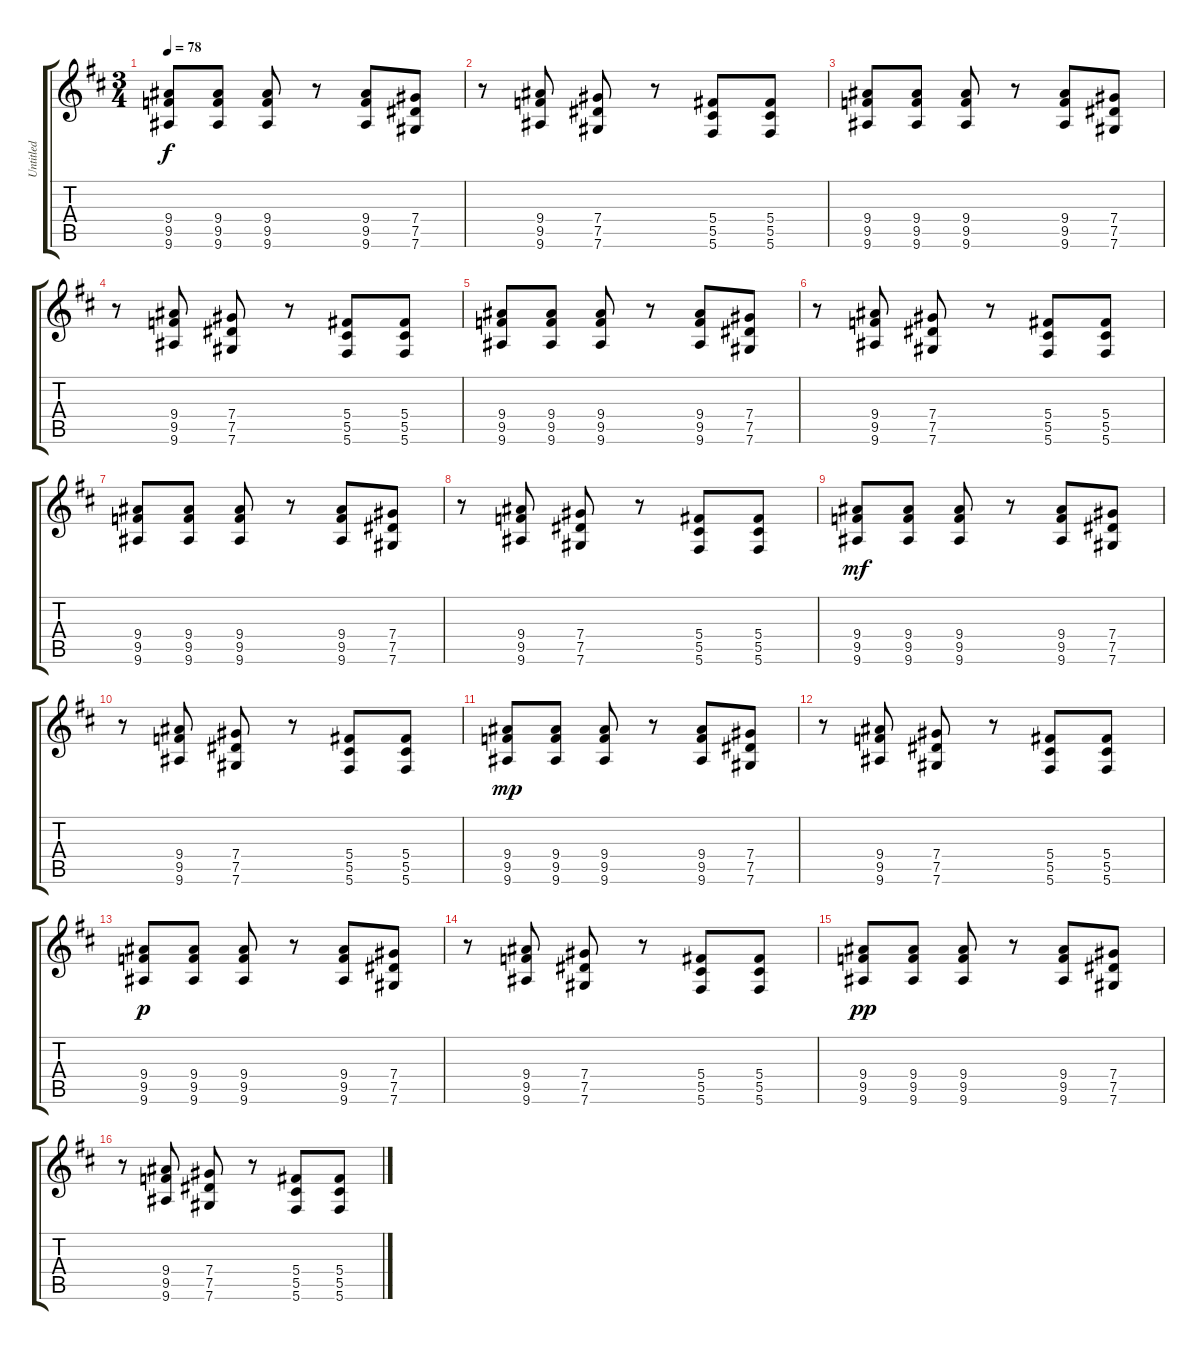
\track ("Untitled" "Untitled") {instrument overdrivenguitar}
\staff {score tabs}
\tuning (Eb4 Bb3 Gb3 Db3 Ab2 Db2) {hide}
\ts (3 4)
\tempo 78
\clef g2
\ks d
(9.4 9.5 9.6).8{dy f} (9.4 9.5 9.6).8 (9.4 9.5 9.6).8 r.8 (9.4 9.5 9.6).8 (7.4 7.5 7.6).8 |
r.8 (9.4 9.5 9.6).8 (7.4 7.5 7.6).8 r.8 (5.4 5.5 5.6).8 (5.4 5.5 5.6).8 |
(9.4 9.5 9.6).8 (9.4 9.5 9.6).8 (9.4 9.5 9.6).8 r.8 (9.4 9.5 9.6).8 (7.4 7.5 7.6).8 |
r.8 (9.4 9.5 9.6).8 (7.4 7.5 7.6).8 r.8 (5.4 5.5 5.6).8 (5.4 5.5 5.6).8 |
(9.4 9.5 9.6).8 (9.4 9.5 9.6).8 (9.4 9.5 9.6).8 r.8 (9.4 9.5 9.6).8 (7.4 7.5 7.6).8 |
r.8 (9.4 9.5 9.6).8 (7.4 7.5 7.6).8 r.8 (5.4 5.5 5.6).8 (5.4 5.5 5.6).8 |
(9.4 9.5 9.6).8 (9.4 9.5 9.6).8 (9.4 9.5 9.6).8 r.8 (9.4 9.5 9.6).8 (7.4 7.5 7.6).8 |
r.8 (9.4 9.5 9.6).8 (7.4 7.5 7.6).8 r.8 (5.4 5.5 5.6).8 (5.4 5.5 5.6).8 |
(9.4 9.5 9.6).8{dy mf} (9.4 9.5 9.6).8 (9.4 9.5 9.6).8 r.8 (9.4 9.5 9.6).8 (7.4 7.5 7.6).8 |
r.8 (9.4 9.5 9.6).8 (7.4 7.5 7.6).8 r.8 (5.4 5.5 5.6).8 (5.4 5.5 5.6).8 |
(9.4 9.5 9.6).8{dy mp} (9.4 9.5 9.6).8 (9.4 9.5 9.6).8 r.8 (9.4 9.5 9.6).8 (7.4 7.5 7.6).8 |
r.8 (9.4 9.5 9.6).8 (7.4 7.5 7.6).8 r.8 (5.4 5.5 5.6).8 (5.4 5.5 5.6).8 |
(9.4 9.5 9.6).8{dy p} (9.4 9.5 9.6).8 (9.4 9.5 9.6).8 r.8 (9.4 9.5 9.6).8 (7.4 7.5 7.6).8 |
r.8 (9.4 9.5 9.6).8 (7.4 7.5 7.6).8 r.8 (5.4 5.5 5.6).8 (5.4 5.5 5.6).8 |
(9.4 9.5 9.6).8{dy pp} (9.4 9.5 9.6).8 (9.4 9.5 9.6).8 r.8 (9.4 9.5 9.6).8 (7.4 7.5 7.6).8 |
r.8 (9.4 9.5 9.6).8 (7.4 7.5 7.6).8 r.8 (5.4 5.5 5.6).8 (5.4 5.5 5.6).8
